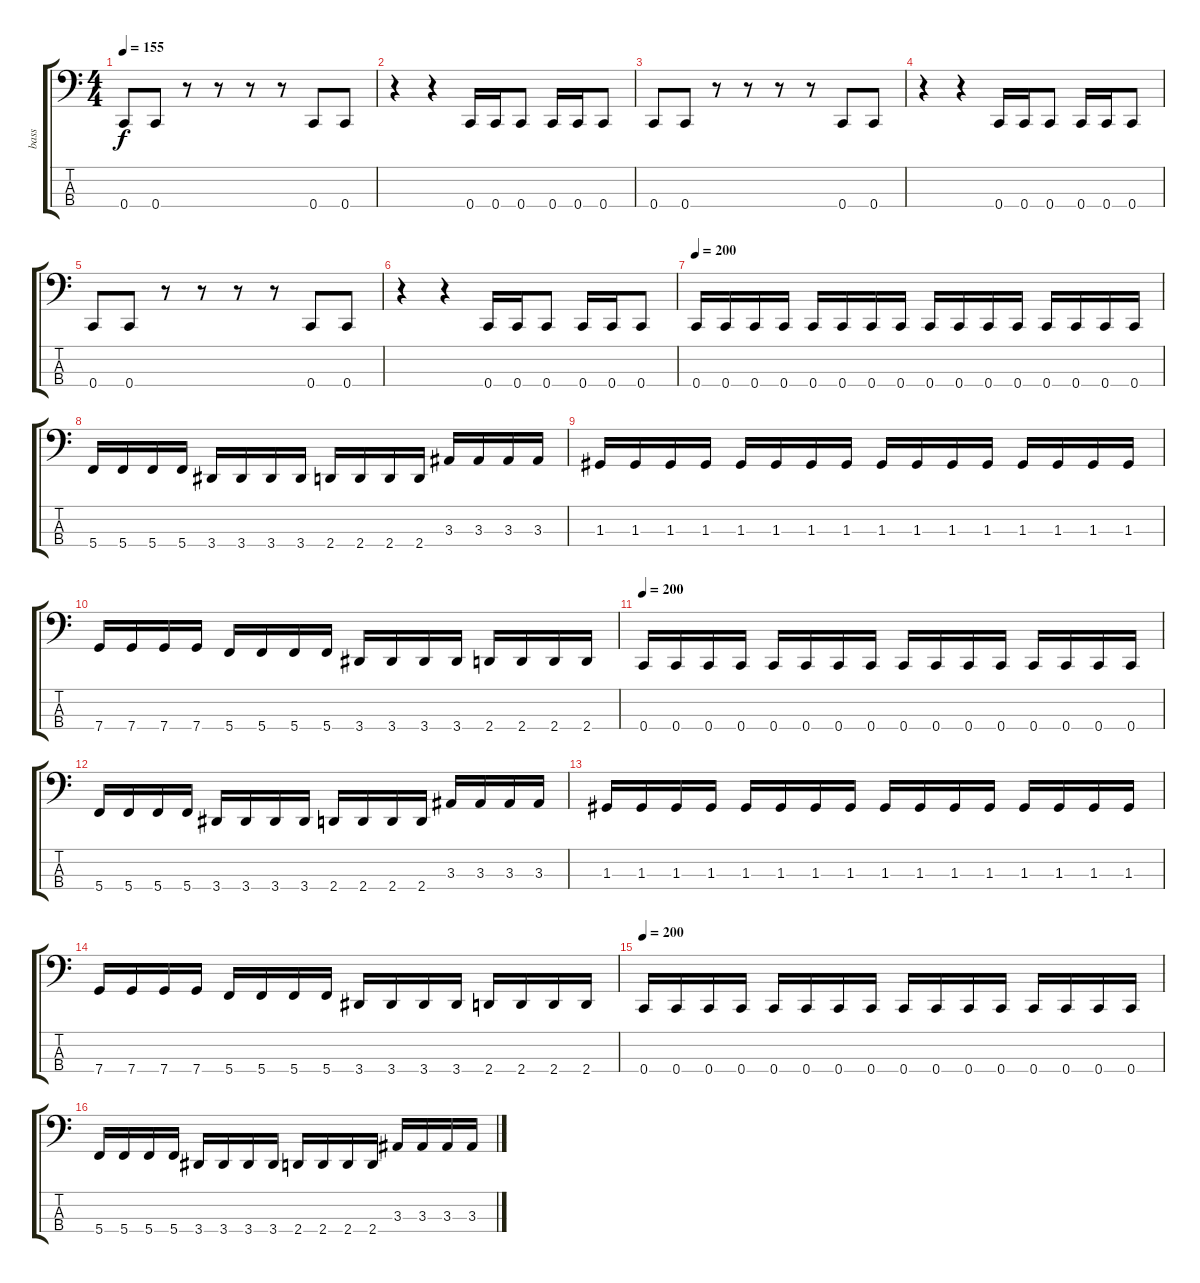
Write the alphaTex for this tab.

\track ("bass" "bass") {instrument electricbasspick}
\staff {score tabs}
\tuning (F2 C2 G1 C1) {hide}
\ts (4 4)
\tempo 155
\clef f4
\ks c
0.4.8{dy f} 0.4.8 r.8 r.8 r.8 r.8 0.4.8 0.4.8 |
r.4 r.4 0.4.16 0.4.16 0.4.8 0.4.16 0.4.16 0.4.8 |
0.4.8 0.4.8 r.8 r.8 r.8 r.8 0.4.8 0.4.8 |
r.4 r.4 0.4.16 0.4.16 0.4.8 0.4.16 0.4.16 0.4.8 |
0.4.8 0.4.8 r.8 r.8 r.8 r.8 0.4.8 0.4.8 |
r.4 r.4 0.4.16 0.4.16 0.4.8 0.4.16 0.4.16 0.4.8 |
\tempo 200
0.4.16 0.4.16 0.4.16 0.4.16 0.4.16 0.4.16 0.4.16 0.4.16 0.4.16 0.4.16 0.4.16 0.4.16 0.4.16 0.4.16 0.4.16 0.4.16 |
5.4.16 5.4.16 5.4.16 5.4.16 3.4.16 3.4.16 3.4.16 3.4.16 2.4.16 2.4.16 2.4.16 2.4.16 3.3.16 3.3.16 3.3.16 3.3.16 |
1.3.16 1.3.16 1.3.16 1.3.16 1.3.16 1.3.16 1.3.16 1.3.16 1.3.16 1.3.16 1.3.16 1.3.16 1.3.16 1.3.16 1.3.16 1.3.16 |
7.4.16 7.4.16 7.4.16 7.4.16 5.4.16 5.4.16 5.4.16 5.4.16 3.4.16 3.4.16 3.4.16 3.4.16 2.4.16 2.4.16 2.4.16 2.4.16 |
\tempo 200
0.4.16 0.4.16 0.4.16 0.4.16 0.4.16 0.4.16 0.4.16 0.4.16 0.4.16 0.4.16 0.4.16 0.4.16 0.4.16 0.4.16 0.4.16 0.4.16 |
5.4.16 5.4.16 5.4.16 5.4.16 3.4.16 3.4.16 3.4.16 3.4.16 2.4.16 2.4.16 2.4.16 2.4.16 3.3.16 3.3.16 3.3.16 3.3.16 |
1.3.16 1.3.16 1.3.16 1.3.16 1.3.16 1.3.16 1.3.16 1.3.16 1.3.16 1.3.16 1.3.16 1.3.16 1.3.16 1.3.16 1.3.16 1.3.16 |
7.4.16 7.4.16 7.4.16 7.4.16 5.4.16 5.4.16 5.4.16 5.4.16 3.4.16 3.4.16 3.4.16 3.4.16 2.4.16 2.4.16 2.4.16 2.4.16 |
\tempo 200
0.4.16 0.4.16 0.4.16 0.4.16 0.4.16 0.4.16 0.4.16 0.4.16 0.4.16 0.4.16 0.4.16 0.4.16 0.4.16 0.4.16 0.4.16 0.4.16 |
5.4.16 5.4.16 5.4.16 5.4.16 3.4.16 3.4.16 3.4.16 3.4.16 2.4.16 2.4.16 2.4.16 2.4.16 3.3.16 3.3.16 3.3.16 3.3.16
